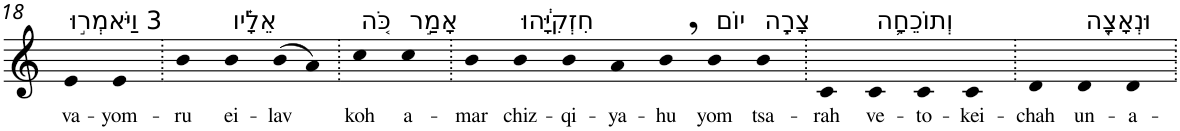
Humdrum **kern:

**kern	**text
*part1	*part1
*staff1	*staff1
*I"Piano	*
*I'Pno	*
!!LO:PB:g=z
*clefG2	*
*k[]	*
=18	=18
!LO:TX:a:t=3 וַיֹּאמְר֣וּ	!
!	!LO:LY:b
4e	va-
!	!LO:LY:b
4e	-yom-
=19.	=19.
!	!LO:LY:b
4b	-ru
!LO:TX:a:t=אֵלָ֗יו	!
!	!LO:LY:b
4b	ei-
!	!LO:LY:b
(>8b	-lav
8a)	.
=20.	=20.
!LO:TX:a:t=כֹּ֚ה	!
!	!LO:LY:b
4cc	koh
!LO:TX:a:t=אָמַ֣ר	!
!	!LO:LY:b
4cc	a-
=21.	=21.
!	!LO:LY:b
4b	-mar
!LO:TX:a:t=חִזְקִיָּ֔הוּ	!
!	!LO:LY:b
4b	chiz-
!	!LO:LY:b
4b	-qi-
!	!LO:LY:b
4a	-ya-
!	!LO:LY:b
4b,	-hu
!LO:TX:a:t=יוֹם	!
!	!LO:LY:b
4b	yom
!LO:TX:a:t=צָרָ֧ה	!
!	!LO:LY:b
4b	tsa-
=22.	=22.
!	!LO:LY:b
4c	-rah
!LO:TX:a:t=וְתוֹכֵחָ֛ה	!
!	!LO:LY:b
4c	ve-
!	!LO:LY:b
4c	-to-
!	!LO:LY:b
4c	-kei-
=23.	=23.
!	!LO:LY:b
4d	-chah
!LO:TX:a:t=וּנְאָצָ֖ה	!
!	!LO:LY:b
4d	un-
!	!LO:LY:b
4d	-a-
=.	=.
*-	*-
